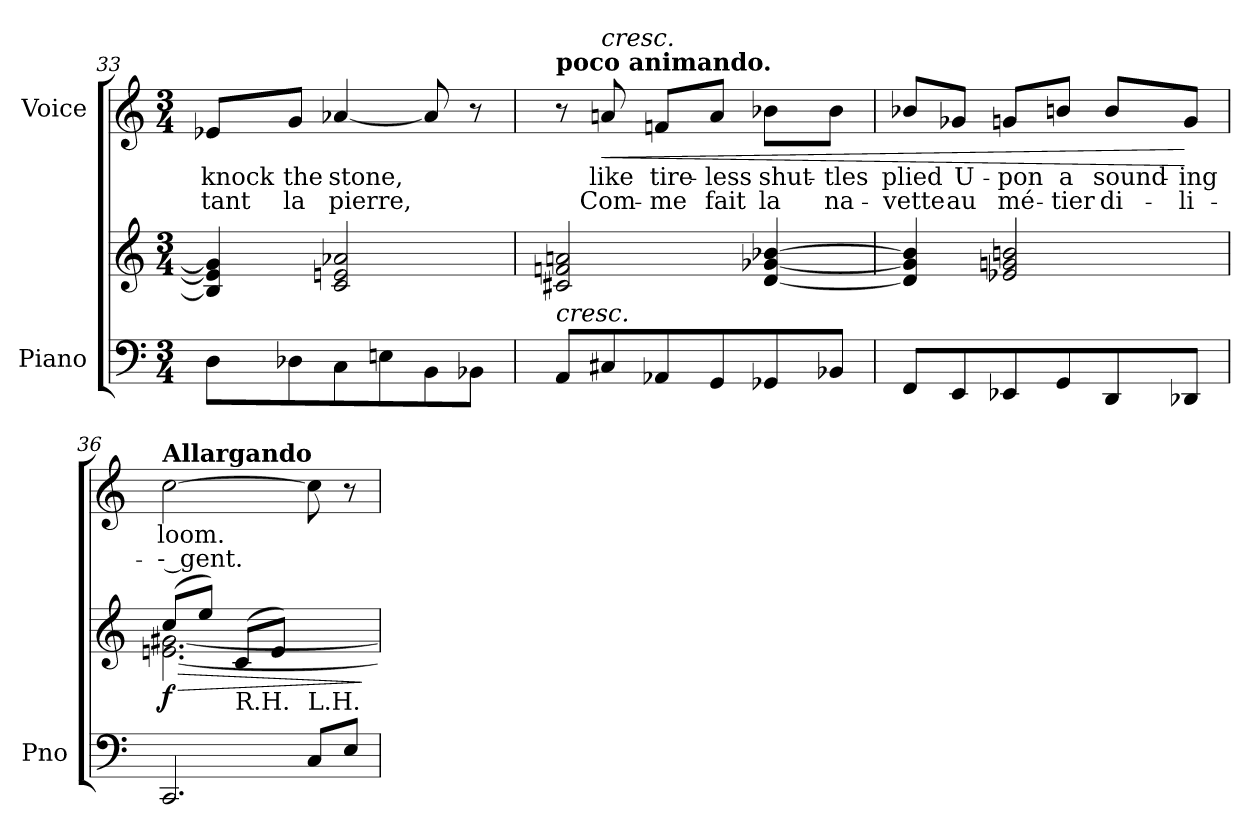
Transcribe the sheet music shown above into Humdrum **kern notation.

**kern	**kern	**dynam	**kern	**text	**text	**dynam
*part2	*part2	*part2	*part1	*part1	*part1	*part1
*staff3	*staff2	*staff2/3	*staff1	*staff1	*staff1	*staff1
*I"Piano	*	*	*I"Voice	*	*	*
*I'Pno	*	*	*	*	*	*
*clefF4	*clefG2	*	*clefG2	*	*	*
*k[]	*k[]	*	*k[]	*	*	*
*M3/4	*M3/4	*	*M3/4	*	*	*
=33	=33	=33	=33	=33	=33	=33
!	!	!	!	!LO:LY:b	!LO:LY:b	!
8D\L	4B/] 4e-/] 4g/]	.	8e-X/L	knock	-tant	.
!	!	!	!	!LO:LY:b	!LO:LY:b	!
8D-X\	.	.	8g/J	the	la	.
!	!	!	!	!LO:LY:b	!LO:LY:b	!
8C\	2c/ 2en/ 2a-X/	.	[4a-X/	stone,	pierre,	.
8En\	.	.	.	.	.	.
8BB\	.	.	8a-/]	.	.	.
8BB-X\J	.	.	8r	.	.	.
=34	=34	=34	=34	=34	=34	=34
*	*	*	*MM50	*	*	*
!	!	!	!LO:TX:a:B:t=poco animando.	!	!	!
!LO:TX:a:i:t=cresc.	!	!	!	!	!	!
8AA/L	2c#X/ 2fn/ 2an/	.	8r	.	.	.
!	!	!	!LO:TX:a:i:t=cresc.	!	!	!
!	!	!	!	!LO:LY:b	!LO:LY:b	!LO:HP:b
8C#X/	.	.	8an/	like	-Com-	<
!	!	!	!	!LO:LY:b	!LO:LY:b	!
8AA-X/	.	.	8fn/L	tire-	-me	.
!	!	!	!	!LO:LY:b	!LO:LY:b	!
8GG/	.	.	8a/J	-less	fait	.
!	!	!	!	!LO:LY:b	!LO:LY:b	!
8GG-X/	[4d/ [4g-X/ [4b-X/	.	8b-X\L	shut-	la	.
!	!	!	!	!LO:LY:b	!LO:LY:b	!
8BB-X/J	.	.	8b-\J	-tles	na-	.
=35	=35	=35	=35	=35	=35	=35
*	*	*	*MM56	*	*	*
!	!	!	!	!LO:LY:b	!LO:LY:b	!
8FF/L	4d/] 4g-/] 4b-/]	.	8b-X/L	plied	-vette	.
!	!	!	!	!LO:LY:b	!LO:LY:b	!
8EE/	.	.	8g-X/J	U-	au	.
!	!	!	!	!LO:LY:b	!LO:LY:b	!
8EE-X/	2e-X/ 2gn/ 2bn/	.	8gn/L	-pon	mé-	.
!	!	!	!	!LO:LY:b	!LO:LY:b	!
8GG/	.	.	8bn/J	a	-tier	.
!	!	!	!	!LO:LY:b	!LO:LY:b	!
8DD/	.	.	8b/L	sound-	di-	.
!	!	!	!	!LO:LY:b	!LO:LY:b	!
8DD-X/J	.	.	8g/J	-ing	-li-	[
!!LO:LB:g=z
=36	=36	=36	=36	=36	=36	=36
*	*	*	*MM52	*	*	*
*^	*	*	*	*	*	*
!	!	!	!	!LO:TX:a:B:t=Allargando	!	!	!
!	!	!	!LO:HP:b	!	!LO:LY:b	!LO:LY:b	!
*	*	*^	*	*	*	*	*
!	!	!	!	!LO:DY:n=1:b	!	!	!	!LO:DY:a
!	!	!	!	!	!	!	!	!LO:DY:n=1:a
2ryy	2.CC/	(>8cc/L	[2.en\ [2.g#X\	> f	[2cc\	loom.	-- gent.	f other-dynamics
.	.	8ee/J)	.	.	.	.	.	.
!	!	!LO:TX:b:t=R.H.	!	!	!	!	!	!
.	.	(>8c/L	.	.	.	.	.	.
.	.	8e/J)	.	.	.	.	.	.
!	!	!LO:TX:b:t=L.H.	!	!	!	!	!	!
8C/L	.	4ryy	.	.	8cc\]	.	.	.
8E/J	.	.	.	.	8r	.	.	.
*v	*v	*	*	*	*	*	*	*
*	*v	*v	*	*	*	*	*
.	.	]	.	.	.	.
=	=	=	=	=	=	=
*-	*-	*-	*-	*-	*-	*-
